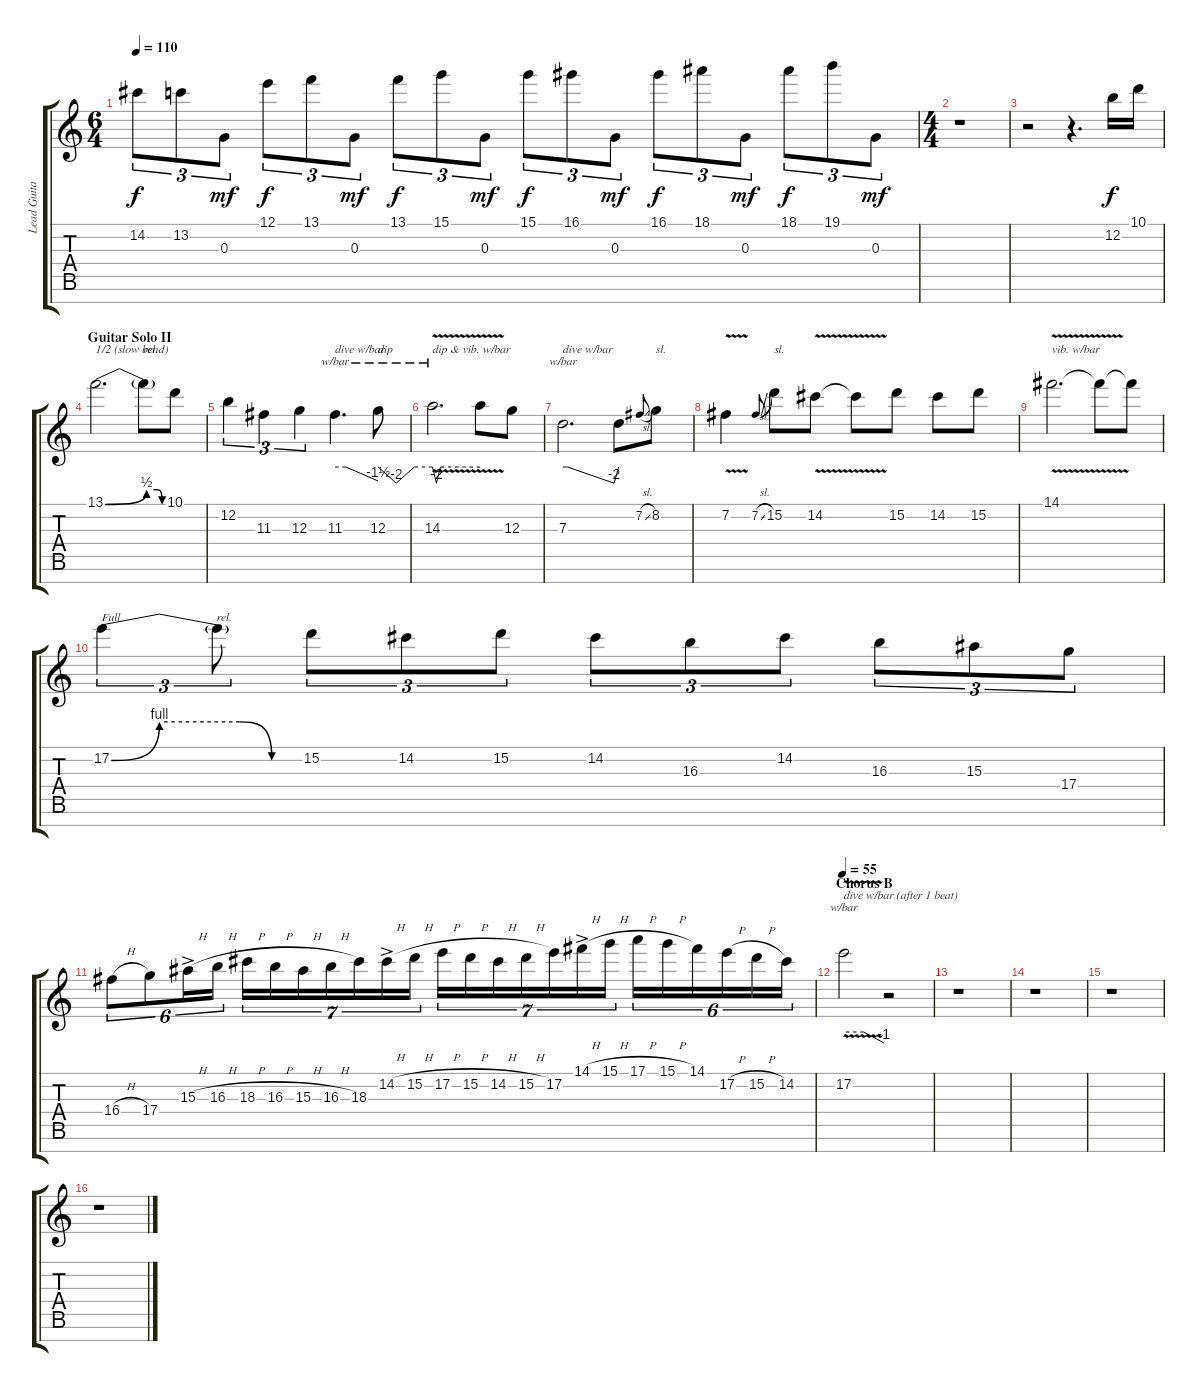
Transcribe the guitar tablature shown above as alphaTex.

\track ("Lead Guitar" "Lead Guita") {instrument distortionguitar}
\staff {score tabs}
\tuning (E4 B3 G3 D3 A2 E2 B1) {hide}
\ts (6 4)
\tempo 110
\clef g2
\ks c
14.2.8{tu (3 2) dy f} 13.2.8{tu (3 2)} 0.3.8{tu (3 2) dy mf} 12.1.8{tu (3 2) dy f} 13.1.8{tu (3 2)} 0.3.8{tu (3 2) dy mf} 13.1.8{tu (3 2) dy f} 15.1.8{tu (3 2)} 0.3.8{tu (3 2) dy mf} 15.1.8{tu (3 2) dy f} 16.1.8{tu (3 2)} 0.3.8{tu (3 2) dy mf} 16.1.8{tu (3 2) dy f} 18.1.8{tu (3 2)} 0.3.8{tu (3 2) dy mf} 18.1.8{tu (3 2) dy f} 19.1.8{tu (3 2)} 0.3.8{tu (3 2) dy mf} |
\ts (4 4)
r.1 |
r.2 r.4{d} 12.2.16{dy f} 10.1.16 |
\section ("" "Guitar Solo II")
13.1{be (custom 0 0 40 2 50 2 55 0 60 0)}.2{d txt "1/2 (slow bend)"} 13.1{t}.8{txt "rel."} 10.1.8 |
12.2.4{tu (3 2)} 11.3.4{tu (3 2)} 12.3.4{tu (3 2)} 11.3.4{d tbe (custom default 0 0 15 0 60 -6) txt "dive w/bar"} 12.3.8{tbe (custom default 0 0 20 -8 40 0 60 0) txt "dip"} |
14.3{v}.2{d tbe (custom default 0 0 5 -8 10 0 60 0) txt "dip & vib. w/bar"} 14.3{t}.8 12.3.8 |
7.3.2{d tbe (custom default 0 0 5 0 55 -8 60 0) txt "dive w/bar"} 7.3{t}.8 7.2{sl}.8{gr onbeat} 8.2.8{txt "sl."} |
7.2{v}.4 7.2{sl}.8{gr onbeat} 15.2.8{txt "sl."} 14.2{v}.8 14.2{t}.8 15.2.8 14.2.8 15.2.8 |
14.1{v}.2{d txt "vib. w/bar"} 14.1{t}.8 14.1{t}.8 |
17.2{be (custom 0 0 15 4 40 4 50 0 60 0)}.4{tu (3 2) txt "Full"} 17.2{t}.8{tu (3 2) txt "rel."} 15.2.8{tu (3 2)} 14.2.8{tu (3 2)} 15.2.8{tu (3 2)} 14.2.8{tu (3 2)} 16.3.8{tu (3 2)} 14.2.8{tu (3 2)} 16.3.8{tu (3 2)} 15.3.8{tu (3 2)} 17.4.8{tu (3 2)} |
16.4{h}.8{tu (6 4)} 17.4.8{tu (6 4)} 15.3{h ac}.16{tu (6 4)} 16.3{h}.16{tu (6 4)} 18.3{h}.16{tu (7 4)} 16.3{h}.16{tu (7 4)} 15.3{h}.16{tu (7 4)} 16.3{h}.16{tu (7 4)} 18.3.16{tu (7 4)} 14.2{h ac}.16{tu (7 4)} 15.2{h}.16{tu (7 4)} 17.2{h}.16{tu (7 4)} 15.2{h}.16{tu (7 4)} 14.2{h}.16{tu (7 4)} 15.2{h}.16{tu (7 4)} 17.2.16{tu (7 4)} 14.1{h ac}.16{tu (7 4)} 15.1{h}.16{tu (7 4)} 17.1{h}.16{tu (6 4)} 15.1{h}.16{tu (6 4)} 14.1.16{tu (6 4)} 17.2{h}.16{tu (6 4)} 15.2{h}.16{tu (6 4)} 14.2.16{tu (6 4)} |
\section ("" "Chorus B")
\tempo 55
17.2{v}.2{tbe (custom default 0 0 30 0 60 -4) txt "dive w/bar (after 1 beat)"} r.2 |
r.1 |
r.1 |
r.1 |
r.1
